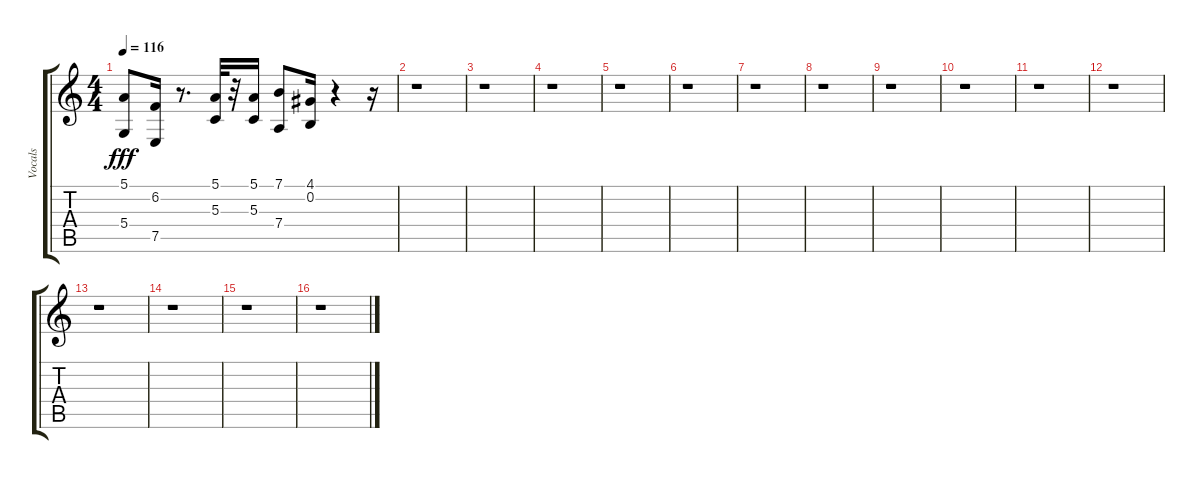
\track ("Vocals              " "Vocals    ") {instrument voiceoohs}
\staff {score tabs}
\tuning (E4 B3 G3 D3 A2 E2) {hide}
\ts (4 4)
\tempo 116
\clef g2
\ks c
(5.1 5.4).8{dy fff} (6.2 7.5).16 r.8{d} (5.1 5.3).32 r.32 (5.1 5.3).16 (7.1 7.4).8 (4.1 0.2).16 r.4 r.16 |
r.1 |
r.1 |
r.1 |
r.1 |
r.1 |
r.1 |
r.1 |
r.1 |
r.1 |
r.1 |
r.1 |
r.1 |
r.1 |
r.1 |
r.1
